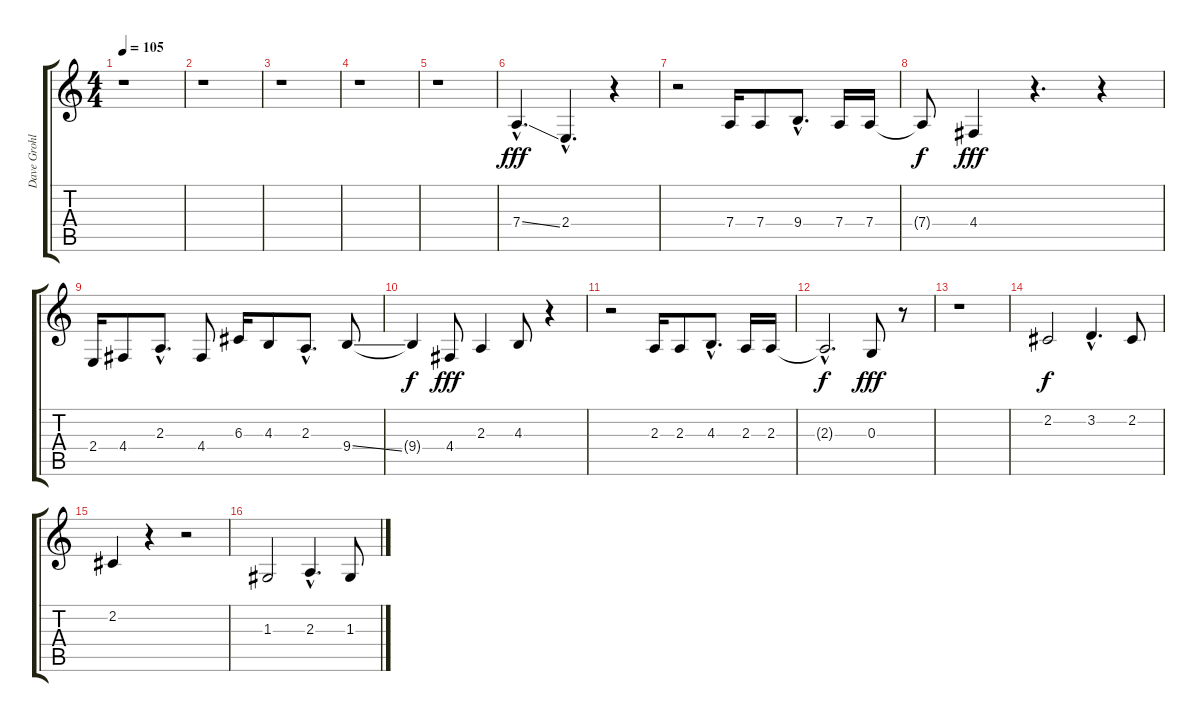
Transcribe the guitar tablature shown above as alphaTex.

\track ("Dave Grohl" "Dave Grohl") {instrument lead1square}
\staff {score tabs}
\tuning (E4 B3 G3 D3 A2 E2) {hide}
\ts (4 4)
\tempo 105
\clef g2
\ks c
r.1{dy fff} |
r.1 |
r.1 |
r.1 |
r.1 |
7.4{ss hac}.4{d} 2.4{hac}.4{d} r.4 |
r.2 7.4.16 7.4.8 9.4{hac}.8{d} 7.4.16 7.4.16 |
7.4{t}.8{dy f} 4.4.4{dy fff} r.4{d} r.4 |
2.4.16 4.4.8 2.3{hac}.8{d} 4.4.8 6.3.16 4.3.8 2.3{hac}.8{d} 9.4{ss}.8 |
9.4{t}.4{dy f} 4.4.8{dy fff} 2.3.4 4.3.8 r.4 |
r.2 2.3.16 2.3.8 4.3{hac}.8{d} 2.3.16 2.3.16 |
2.3{hac t}.2{d dy f} 0.3.8{dy fff} r.8 |
r.1 |
2.2.2{dy f} 3.2{hac}.4{d} 2.2.8 |
2.2.4 r.4 r.2 |
1.3.2 2.3{hac}.4{d} 1.3.8
